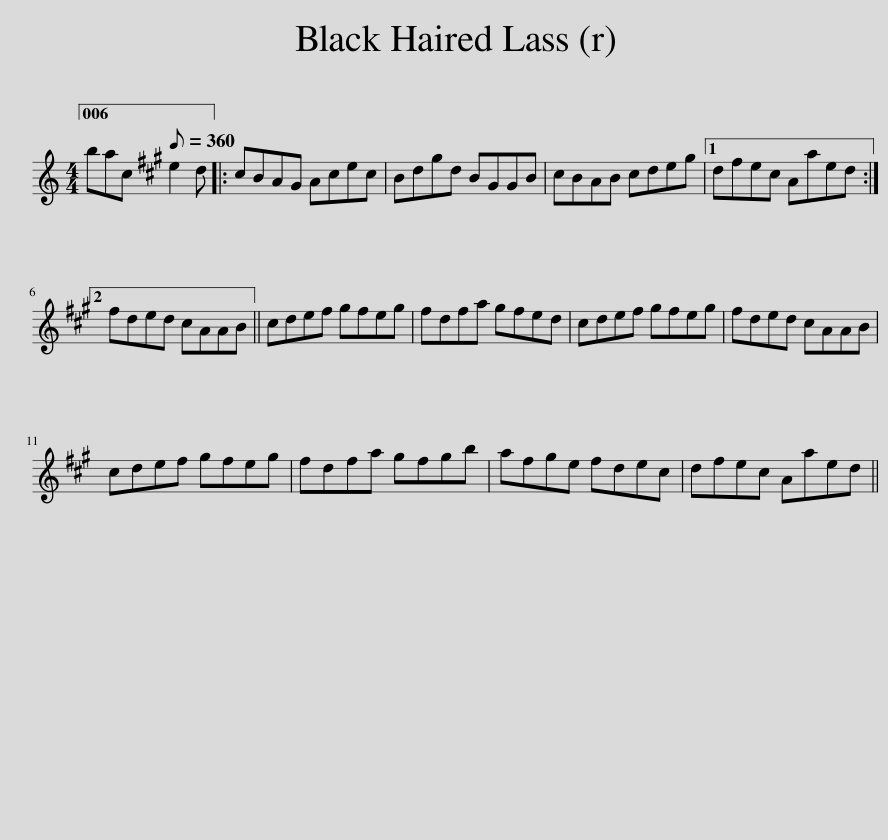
X:1
L:1/8
M:4/4
I:linebreak $
K:C
V:1 treble
V:1
 bac[Q:1/8=360] e2 d |: ^cBA^G Acec | Bd^gd B^GGB | ^cBAB cde^g |1 d^fe^c Aaed :|2$ %5
 ^fded ^cAAB || ^cde^f ^gfeg | ^fdfa ^gfed | ^cde^f ^gfeg | ^fded ^cAAB |$ %10
 ^cde^f ^gfeg | ^fdfa ^gfgb | a^f^ge fde^c | d^fe^c Aaed || %14
